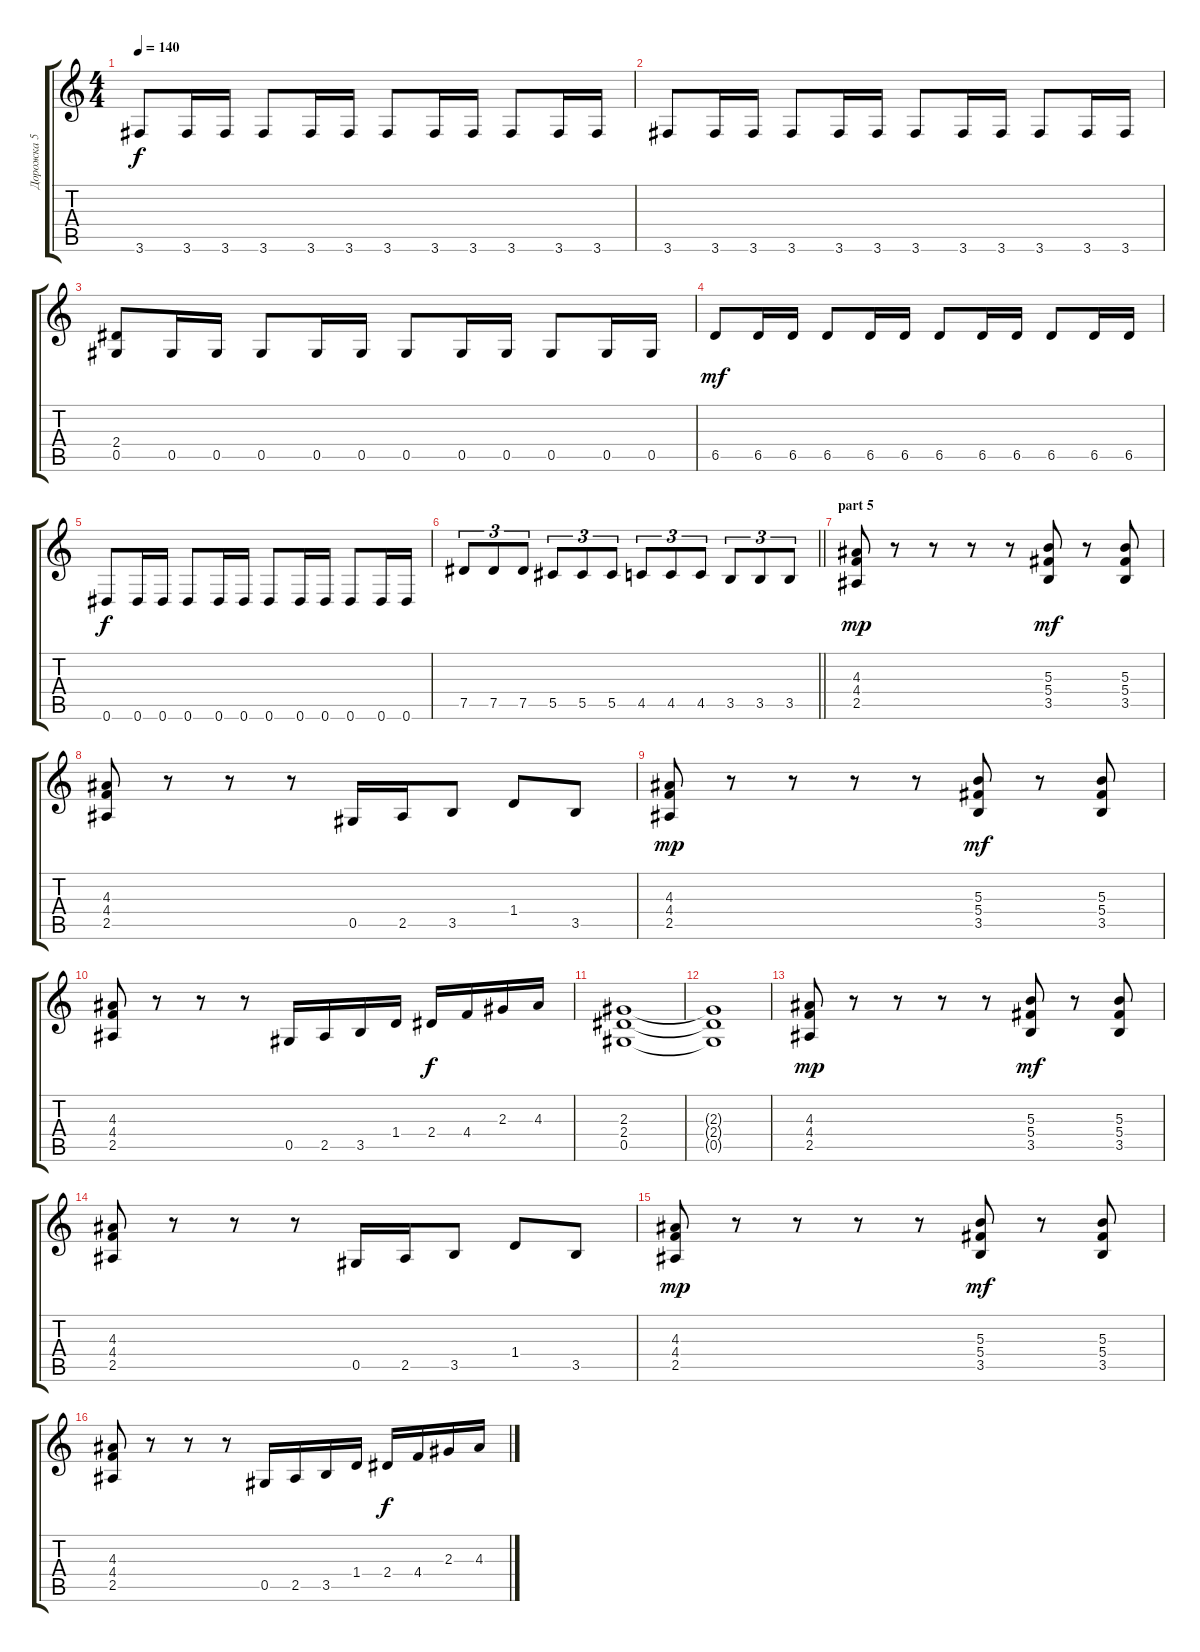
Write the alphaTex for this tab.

\track ("Дорожка 5" "Дорожка 5") {instrument distortionguitar}
\staff {score tabs}
\tuning (Eb4 Bb3 Gb3 Db3 Ab2 Eb2) {hide}
\ts (4 4)
\tempo 140
\clef g2
\ks c
3.6.8{dy f} 3.6.16 3.6.16 3.6.8 3.6.16 3.6.16 3.6.8 3.6.16 3.6.16 3.6.8 3.6.16 3.6.16 |
3.6.8 3.6.16 3.6.16 3.6.8 3.6.16 3.6.16 3.6.8 3.6.16 3.6.16 3.6.8 3.6.16 3.6.16 |
(2.4 0.5).8 0.5.16 0.5.16 0.5.8 0.5.16 0.5.16 0.5.8 0.5.16 0.5.16 0.5.8 0.5.16 0.5.16 |
6.5.8{dy mf} 6.5.16 6.5.16 6.5.8 6.5.16 6.5.16 6.5.8 6.5.16 6.5.16 6.5.8 6.5.16 6.5.16 |
0.6.8{dy f} 0.6.16 0.6.16 0.6.8 0.6.16 0.6.16 0.6.8 0.6.16 0.6.16 0.6.8 0.6.16 0.6.16 |
\barLineRight lightlight
7.5.8{tu (3 2)} 7.5.8{tu (3 2)} 7.5.8{tu (3 2)} 5.5.8{tu (3 2)} 5.5.8{tu (3 2)} 5.5.8{tu (3 2)} 4.5.8{tu (3 2)} 4.5.8{tu (3 2)} 4.5.8{tu (3 2)} 3.5.8{tu (3 2)} 3.5.8{tu (3 2)} 3.5.8{tu (3 2)} |
\section ("" "part 5")
(4.3 4.4 2.5).8{dy mp} r.8 r.8 r.8 r.8 (5.3 5.4 3.5).8{dy mf} r.8 (5.3 5.4 3.5).8 |
(4.3 4.4 2.5).8 r.8 r.8 r.8 0.5.16 2.5.16 3.5.8 1.4.8 3.5.8 |
(4.3 4.4 2.5).8{dy mp} r.8 r.8 r.8 r.8 (5.3 5.4 3.5).8{dy mf} r.8 (5.3 5.4 3.5).8 |
(4.3 4.4 2.5).8 r.8 r.8 r.8 0.5.16 2.5.16 3.5.16 1.4.16 2.4.16{dy f} 4.4.16 2.3.16 4.3.16 |
(2.3 2.4 0.5).1 |
(2.3{t} 2.4{t} 0.5{t}).1 |
(4.3 4.4 2.5).8{dy mp} r.8 r.8 r.8 r.8 (5.3 5.4 3.5).8{dy mf} r.8 (5.3 5.4 3.5).8 |
(4.3 4.4 2.5).8 r.8 r.8 r.8 0.5.16 2.5.16 3.5.8 1.4.8 3.5.8 |
(4.3 4.4 2.5).8{dy mp} r.8 r.8 r.8 r.8 (5.3 5.4 3.5).8{dy mf} r.8 (5.3 5.4 3.5).8 |
(4.3 4.4 2.5).8 r.8 r.8 r.8 0.5.16 2.5.16 3.5.16 1.4.16 2.4.16{dy f} 4.4.16 2.3.16 4.3.16
